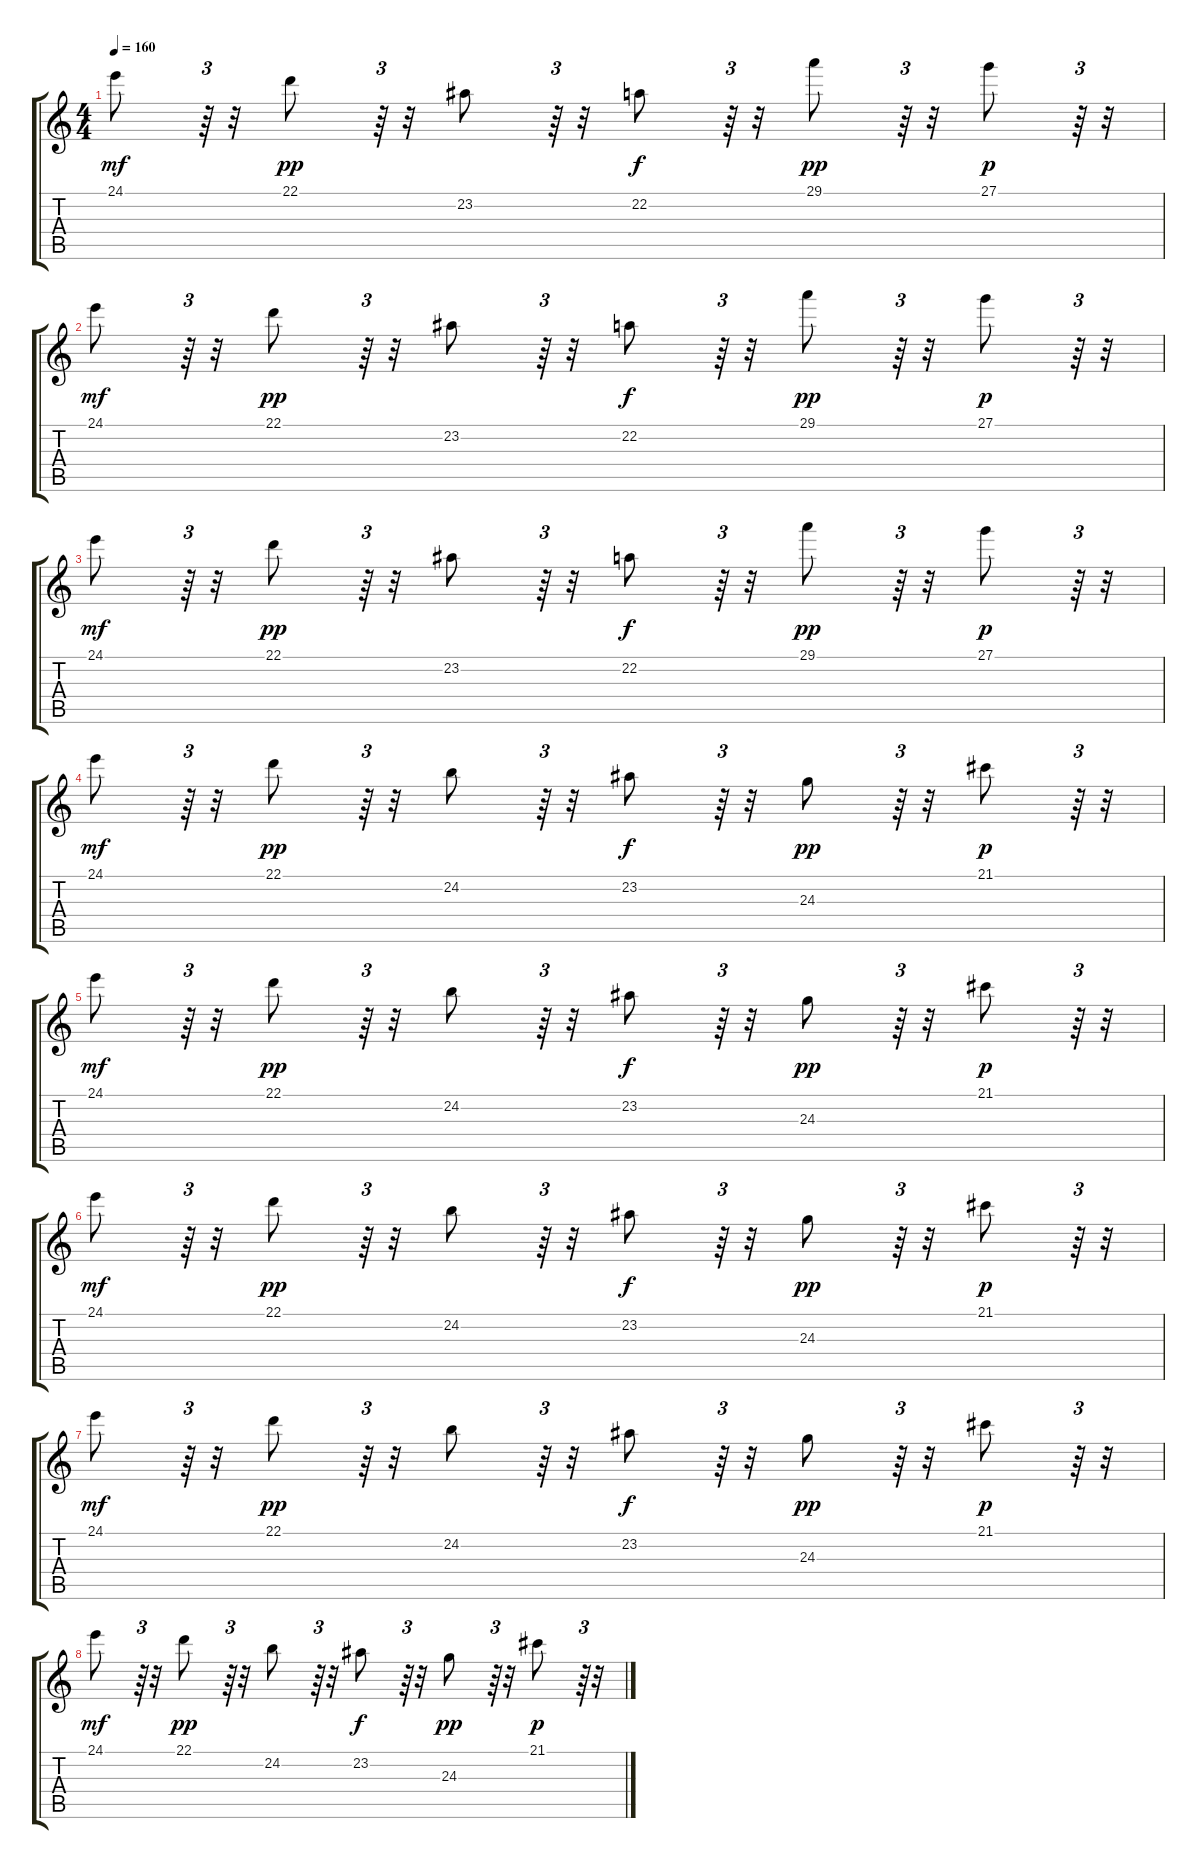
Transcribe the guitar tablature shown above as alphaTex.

\track "" {instrument acousticgrandpiano}
\staff {score tabs}
\tuning (E4 B3 G3 D3 A2 E2) {hide}
\ts (4 4)
\tempo 160
\clef g2
\ks c
24.1.8{dy mf} r.64{tu (3 2)} r.32 22.1.8{dy pp} r.64{tu (3 2)} r.32 23.2.8 r.64{tu (3 2)} r.32 22.2.8{dy f} r.64{tu (3 2)} r.32 29.1.8{dy pp} r.64{tu (3 2)} r.32 27.1.8{dy p} r.64{tu (3 2)} r.32 |
24.1.8{dy mf} r.64{tu (3 2)} r.32 22.1.8{dy pp} r.64{tu (3 2)} r.32 23.2.8 r.64{tu (3 2)} r.32 22.2.8{dy f} r.64{tu (3 2)} r.32 29.1.8{dy pp} r.64{tu (3 2)} r.32 27.1.8{dy p} r.64{tu (3 2)} r.32 |
24.1.8{dy mf} r.64{tu (3 2)} r.32 22.1.8{dy pp} r.64{tu (3 2)} r.32 23.2.8 r.64{tu (3 2)} r.32 22.2.8{dy f} r.64{tu (3 2)} r.32 29.1.8{dy pp} r.64{tu (3 2)} r.32 27.1.8{dy p} r.64{tu (3 2)} r.32 |
24.1.8{dy mf} r.64{tu (3 2)} r.32 22.1.8{dy pp} r.64{tu (3 2)} r.32 24.2.8 r.64{tu (3 2)} r.32 23.2.8{dy f} r.64{tu (3 2)} r.32 24.3.8{dy pp} r.64{tu (3 2)} r.32 21.1.8{dy p} r.64{tu (3 2)} r.32 |
24.1.8{dy mf} r.64{tu (3 2)} r.32 22.1.8{dy pp} r.64{tu (3 2)} r.32 24.2.8 r.64{tu (3 2)} r.32 23.2.8{dy f} r.64{tu (3 2)} r.32 24.3.8{dy pp} r.64{tu (3 2)} r.32 21.1.8{dy p} r.64{tu (3 2)} r.32 |
24.1.8{dy mf} r.64{tu (3 2)} r.32 22.1.8{dy pp} r.64{tu (3 2)} r.32 24.2.8 r.64{tu (3 2)} r.32 23.2.8{dy f} r.64{tu (3 2)} r.32 24.3.8{dy pp} r.64{tu (3 2)} r.32 21.1.8{dy p} r.64{tu (3 2)} r.32 |
24.1.8{dy mf} r.64{tu (3 2)} r.32 22.1.8{dy pp} r.64{tu (3 2)} r.32 24.2.8 r.64{tu (3 2)} r.32 23.2.8{dy f} r.64{tu (3 2)} r.32 24.3.8{dy pp} r.64{tu (3 2)} r.32 21.1.8{dy p} r.64{tu (3 2)} r.32 |
24.1.8{dy mf} r.64{tu (3 2)} r.32 22.1.8{dy pp} r.64{tu (3 2)} r.32 24.2.8 r.64{tu (3 2)} r.32 23.2.8{dy f} r.64{tu (3 2)} r.32 24.3.8{dy pp} r.64{tu (3 2)} r.32 21.1.8{dy p} r.64{tu (3 2)} r.32
